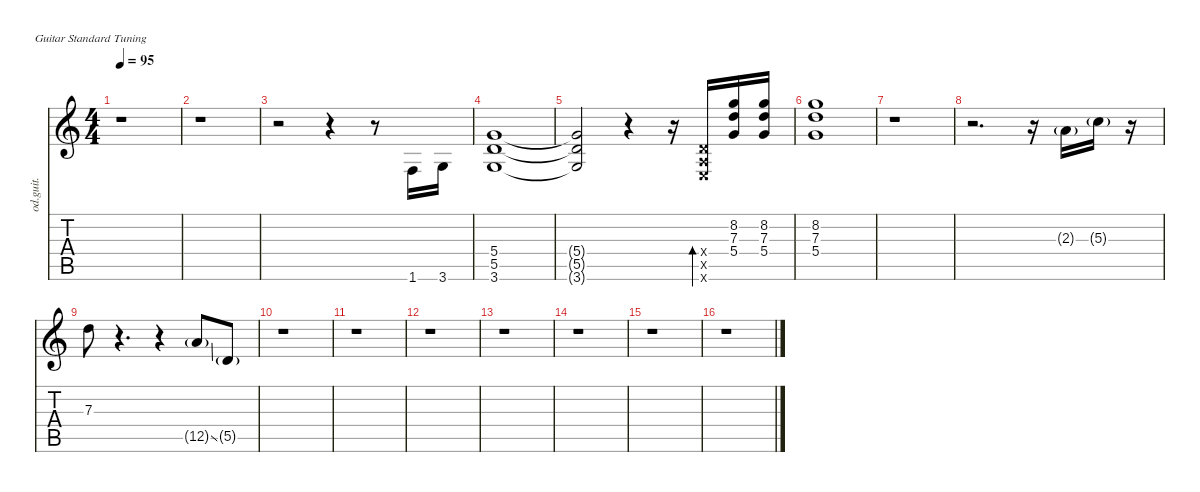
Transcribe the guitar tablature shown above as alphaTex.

\defaultSystemsLayout 4
\hideDynamics
\bracketExtendMode nobrackets
\otherSystemsTrackNameOrientation horizontal
\track ("Guit III" "od.guit.") {instrument overdrivenguitar}
\staff {score tabs}
\tuning (E4 B3 G3 D3 A2 E2)
\ts (4 4)
\tempo 95
\clef g2
\ks c
r.1{dy f beam Down} |
r.1{beam Down} |
r.2{beam Down} r.4{beam Down} r.8{beam Down} 1.6.16{beam Up} 3.6.16{beam Up} |
(5.4 5.5 3.6).1{beam Up} |
(5.4{t} 5.5{t} 3.6{t}).2{beam Up} r.4{beam Up} r.16{beam Up} (0.4{x} 0.5{x} 0.6{x}).16{bd 60 beam Down} (8.2 7.3 5.4).16{beam Down} (8.2 7.3 5.4).16{beam Down} |
(8.2 7.3 5.4).1{beam Down} |
r.1{beam Down} |
r.2{d beam Down} r.16{beam Down} 2.3{g}.16{beam Down} 5.3{g}.16{beam Down} r.16{beam Down} |
7.3.8{beam Down} r.4{d beam Down} r.4{beam Down} 12.5{ss g}.8{beam Up} 5.5{g}.8{beam Up} |
r.1{beam Down} |
r.1{beam Down} |
r.1{beam Down} |
r.1{beam Down} |
r.1{beam Down} |
r.1{beam Down} |
r.1{beam Down}
